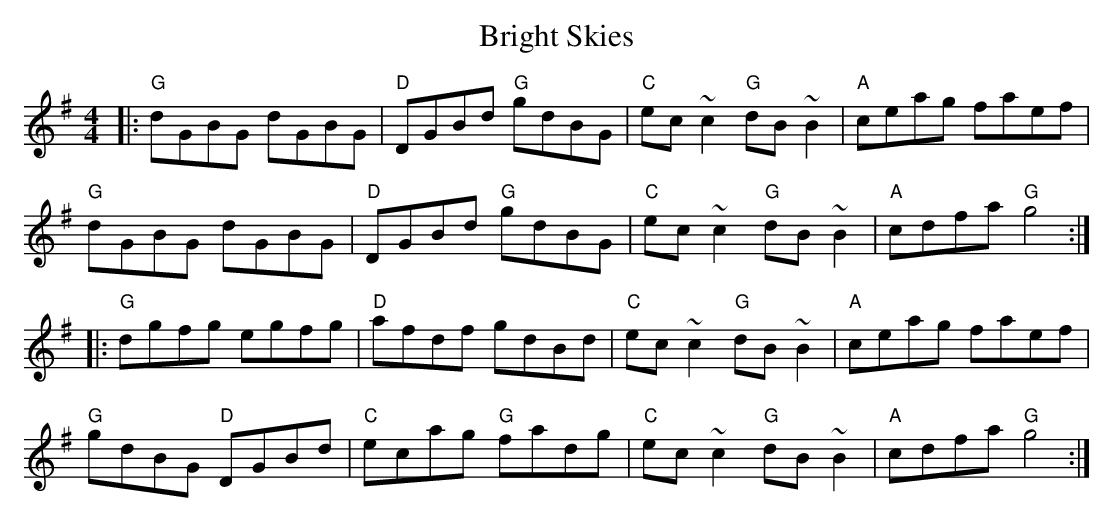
X:1
T: Bright Skies
M: 4/4
L: 1/8
K: Gmaj
|:"G"dGBG dGBG|"D"DGBd "G"gdBG|"C"ec~c2 "G"dB~B2|"A"ceag faef|
"G"dGBG dGBG|"D"DGBd "G"gdBG|"C"ec~c2 "G"dB~B2|"A"cdfa"G"g4:|
|:"G"dgfg egfg|"D"afdf gdBd|"C"ec~c2 "G"dB~B2|"A"ceag faef|
"G"gdBG "D"DGBd|"C"ecag "G"fadg|"C"ec~c2 "G"dB~B2|"A"cdfa"G"g4:|
